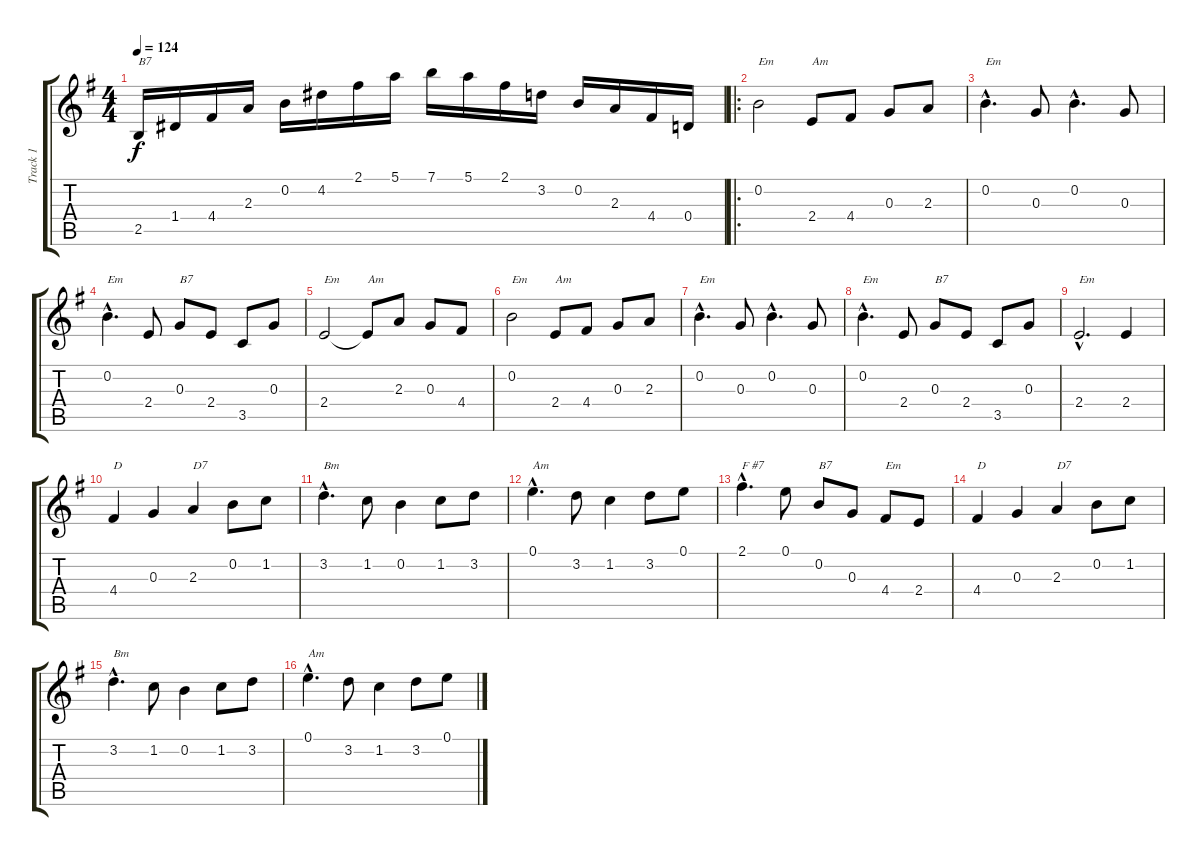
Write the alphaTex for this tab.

\track ("Track 1" "Track 1") {instrument acousticguitarnylon}
\staff {score tabs}
\tuning (E4 B3 G3 D3 A2 E2) {hide}
\ts (4 4)
\tempo 124
\clef g2
\ks g
2.5.16{txt "B7" dy f instrument acousticguitarnylon} 1.4.16 4.4.16 2.3.16 0.2.16 4.2.16 2.1.16 5.1.16 7.1.16 5.1.16 2.1.16 3.2.16 0.2.16 2.3.16 4.4.16 0.4.16 |
\ro
0.2.2{txt "Em"} 2.4.8{txt "Am"} 4.4.8 0.3.8 2.3.8 |
0.2{hac}.4{d txt "Em"} 0.3.8 0.2{hac}.4{d} 0.3.8 |
0.2{hac}.4{d txt "Em"} 2.4.8 0.3.8{txt "B7"} 2.4.8 3.5.8 0.3.8 |
2.4.2{txt "Em"} 2.4{t}.8{txt "Am"} 2.3.8 0.3.8 4.4.8 |
0.2.2{txt "Em"} 2.4.8{txt "Am"} 4.4.8 0.3.8 2.3.8 |
0.2{hac}.4{d txt "Em"} 0.3.8 0.2{hac}.4{d} 0.3.8 |
0.2{hac}.4{d txt "Em"} 2.4.8 0.3.8{txt "B7"} 2.4.8 3.5.8 0.3.8 |
2.4{hac}.2{d txt "Em"} 2.4.4 |
4.4.4{txt "D"} 0.3.4 2.3.4{txt "D7"} 0.2.8 1.2.8 |
3.2{hac}.4{d txt "Bm"} 1.2.8 0.2.4 1.2.8 3.2.8 |
0.1{hac}.4{d txt "Am"} 3.2.8 1.2.4 3.2.8 0.1.8 |
2.1{hac}.4{d txt "F #7"} 0.1.8 0.2.8{txt "B7"} 0.3.8 4.4.8{txt "Em"} 2.4.8 |
4.4.4{txt "D"} 0.3.4 2.3.4{txt "D7"} 0.2.8 1.2.8 |
3.2{hac}.4{d txt "Bm"} 1.2.8 0.2.4 1.2.8 3.2.8 |
0.1{hac}.4{d txt "Am"} 3.2.8 1.2.4 3.2.8 0.1.8
